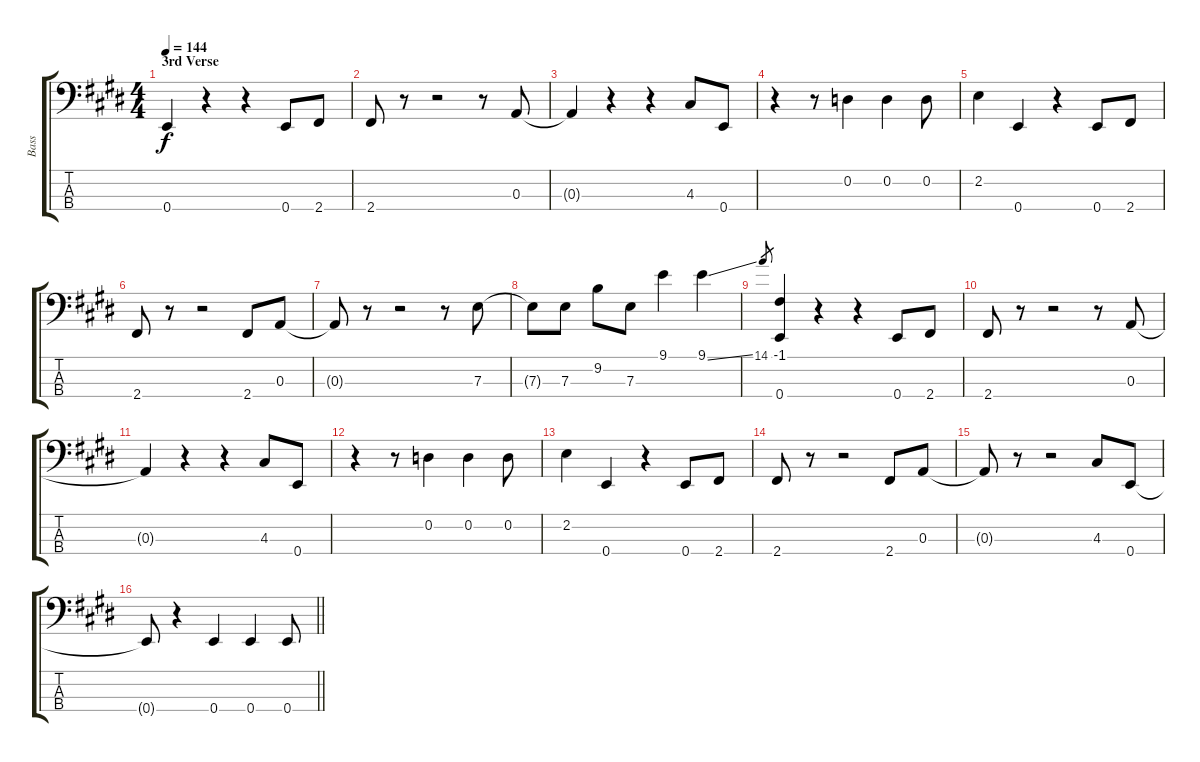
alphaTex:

\track ("Bass" "Bass") {instrument electricbasspick}
\staff {score tabs}
\tuning (G2 D2 A1 E1) {hide}
\ts (4 4)
\section ("" "3rd Verse")
\tempo 144
\clef f4
\ks c#minor
0.4.4{dy f} r.4 r.4 0.4.8 2.4.8 |
2.4.8 r.8 r.2 r.8 0.3.8 |
0.3{t}.4 r.4 r.4 4.3.8 0.4.8 |
\ks e
r.4 r.8 0.2.4 0.2.4 0.2.8 |
\ks c#minor
2.2.4 0.4.4 r.4 0.4.8 2.4.8 |
2.4.8 r.8 r.2 2.4.8 0.3.8 |
\ks e
0.3{t}.8 r.8 r.2 r.8 7.3.8 |
\ks c#minor
7.3{t}.8 7.3.8 9.2.8 7.3.8 9.1.4 9.1{ss}.4 |
14.1.8{gr} (-1.1 0.4).4 r.4 r.4 0.4.8 2.4.8 |
\ks e
2.4.8 r.8 r.2 r.8 0.3.8 |
\ks c#minor
0.3{t}.4 r.4 r.4 4.3.8 0.4.8 |
\ks e
r.4 r.8 0.2.4 0.2.4 0.2.8 |
\ks c#minor
2.2.4 0.4.4 r.4 0.4.8 2.4.8 |
2.4.8 r.8 r.2 2.4.8 0.3.8 |
0.3{t}.8 r.8 r.2 4.3.8 0.4.8 |
\barLineRight lightlight
0.4{t}.8 r.4 0.4.4 0.4.4 0.4.8
